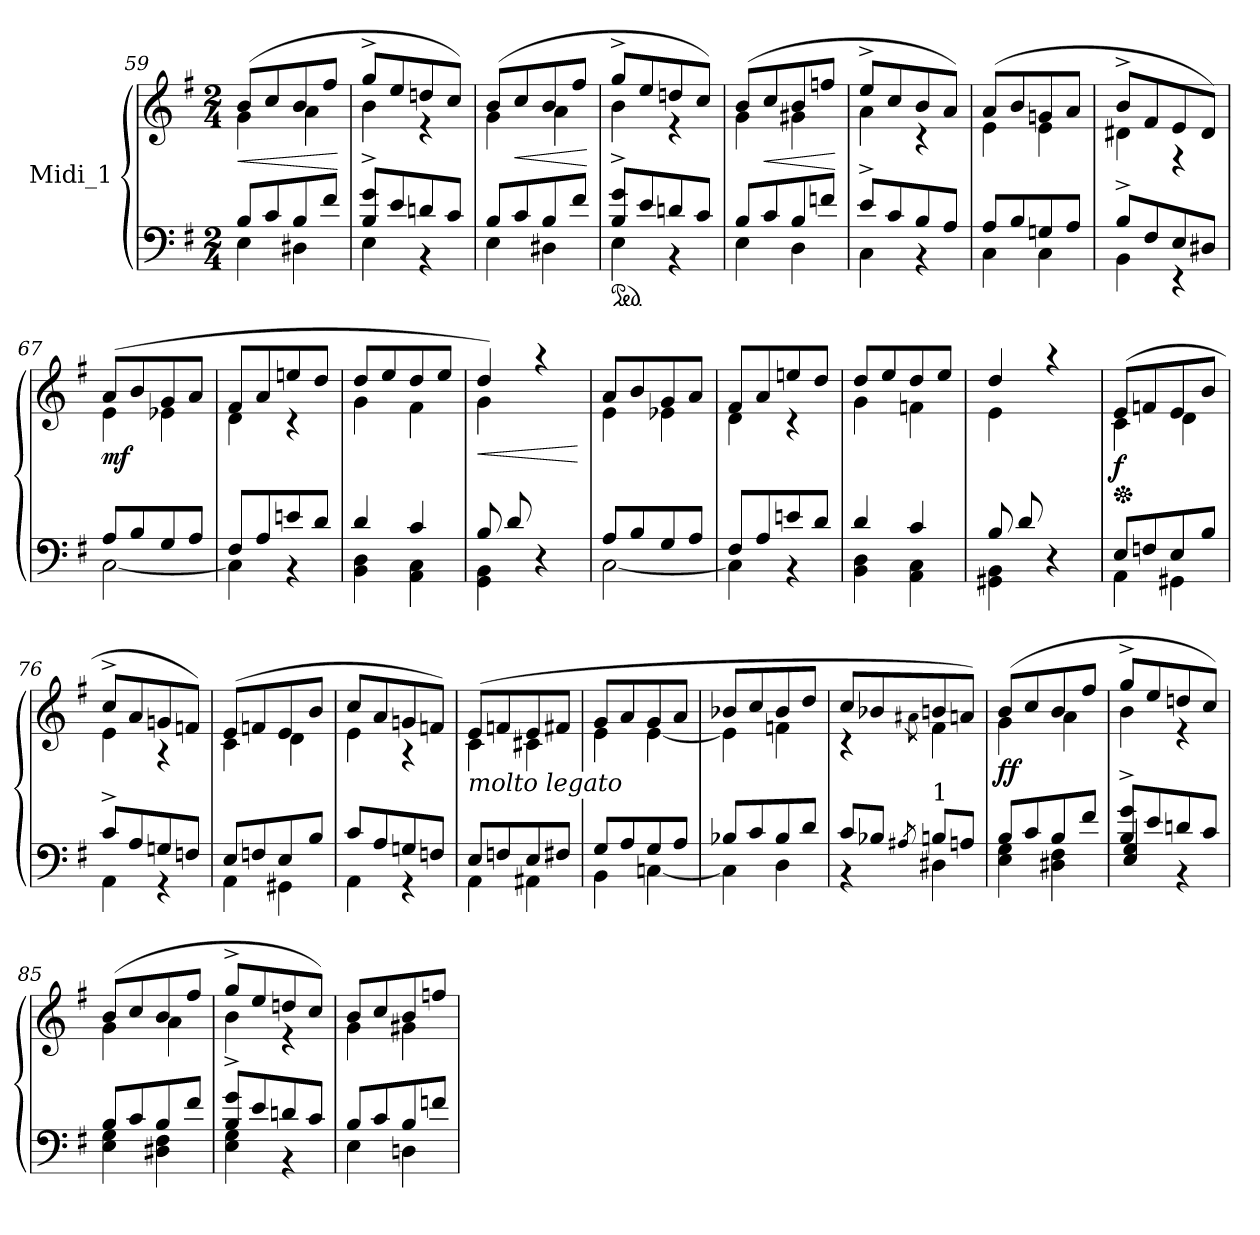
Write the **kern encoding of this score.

**kern	**kern	**dynam
*part1	*part1	*part1
*staff2	*staff1	*staff1/2
*I"Midi_1	*	*
*clefF4	*clefG2	*
*k[f#]	*k[f#]	*
*G:	*G:	*
*M2/4	*M2/4	*
=59	=59	=59
*^	*	*
!	!	!	!LO:HP:b
*	*	*^	*
8B/L	4E\	(8b/L	4g\	<
8c/	.	8cc/	.	.
8B/	4D#X\	8b/	4a\	.
8f#/J	.	8ff#/J	.	.
*v	*v	*	*	*
*	*v	*v	*
.	.	[
=60	=60	=60
*^	*^	*
8B/^ 8g/^L	4E\	8gg^/L	4b\	.
8e/	.	8ee/	.	.
8dni/	4r	8ddni/	4r	.
8c/J	.	8cc/J)	.	.
=61	=61	=61	=61	=61
8B/L	4E\	(>8b/L	4g\	.
!	!	!	!	!LO:HP:b
8c/	.	8cc/	.	<
8B/	4D#X\	8b/	4a\	.
8f#/J	.	8ff#/J	.	.
*v	*v	*	*	*
*	*v	*v	*
.	.	[
=62	=62	=62
*ped	*	*
*^	*^	*
8B/^ 8g/^L	4E\	8gg^/L	4b\	.
8e/	.	8ee/	.	.
8dni/	4r	8ddni/	4r	.
8c/J	.	8cc/J)	.	.
=63	=63	=63	=63	=63
8B/L	4E\	(>8b/L	4g\	.
!	!	!	!	!LO:HP:b
8c/	.	8cc/	.	<
8B/	4D\	8b/	4g#X\	.
8fn/J	.	8ffn/J	.	.
*v	*v	*	*	*
*	*v	*v	*
.	.	[
=64	=64	=64
*^	*^	*
8e^/L	4C\	8ee^/L	4a\	.
8c/	.	8cc/	.	.
8B/	4r	8b/	4r	.
8A/J	.	8a/J)	.	.
=65	=65	=65	=65	=65
8A/L	4C\	(>8a/L	4e\	.
8B/	.	8b/	.	.
8Gni/	4C\	8gni/	4e\	.
8A/J	.	8a/J	.	.
=66	=66	=66	=66	=66
8B^/L	4BB\	8b^/L	4d#X\	.
8F#/	.	8f#/	.	.
8E/	4r	8e/	4r	.
8D#X/J	.	8d#/J)	.	.
!!LO:LB:g=z	!!
=67	=67	=67	=67	=67
!	!	!	!	!LO:DY:b
8A/L	[2C\	(8a/L	4e\	mf
8B/	.	8b/	.	.
8G/	.	8g/	4e-X\	.
8A/J	.	8a/J	.	.
=68	=68	=68	=68	=68
8F#/L	4C\]	8f#/L	4d\	.
8A/	.	8a/	.	.
8eni/	4r	8eeni/	4r	.
8d/J	.	8dd/J	.	.
=69	=69	=69	=69	=69
4d/	4BB\ 4D\	8dd/L	4g\	.
.	.	8ee/	.	.
4c/	4AA\ 4C\	8dd/	4f#\	.
.	.	8ee/J	.	.
*	*	*v	*v	*
=70	=70	=70	=70
!	!	!	!LO:HP:b
*	*	*^	*
*	*	*	*^	*
(<8B/L	4GG\ 4BB\	4dd/)	4g\	4ryy	<
8d/	.	.	.	.	.
4ryy	4r	4r	4ryy	8b\	.
.	.	.	.	8g\J	.
*v	*v	*	*	*	*
*	*v	*v	*v	*
.	.	[
=71	=71	=71
*^	*^	*
8A/L	[2C\	(>8a/L	4e\)	.
8B/	.	8b/	.	.
8G/	.	8g/	4e-X\	.
8A/J	.	8a/J	.	.
=72	=72	=72	=72	=72
8F#/L	4C\]	8f#/L	4d\	.
8A/	.	8a/	.	.
8eni/	4r	8eeni/	4r	.
8d/J	.	8dd/J	.	.
=73	=73	=73	=73	=73
4d/	4BB\ 4D\	8dd/L	4g\	.
.	.	8ee/	.	.
4c/	4AA\ 4C\	8dd/	4fn\	.
.	.	8ee/J	.	.
=74	=74	=74	=74	=74
*	*	*	*^	*
(<8B/L	4GG#X\ 4BB\	4dd/)	4e\	4ryy	.
8d/	.	.	.	.	.
4ryy	4r	4r	4ryy	8b\	.
.	.	.	.	8e\J)	.
*	*	*v	*v	*v	*
!!LO:LB:g=z
=75	=75	=75	=75
*	*	*Xped	*
*	*	*^	*
*	*	*	*^	*
!	!	!	!	!	!LO:DY:b
*	*	*	*v	*v	*
8E/L	4AA\	(8e/L	4c\	f
8Fn/	.	8fn/	.	.
8E/	4GG#X\	8e/	4d\	.
8B/J	.	8b/J	.	.
=76	=76	=76	=76	=76
8c^/L	4AA\	8cc^/L	4e\	.
8A/	.	8a/	.	.
8Gni/	4r	8gni/	4r	.
8Fn/J	.	8fn/J)	.	.
=77	=77	=77	=77	=77
8E/L	4AA\	(>8e/L	4c\	.
8Fn/	.	8fn/	.	.
8E/	4GG#X\	8e/	4d\	.
8B/J	.	8b/J	.	.
=78	=78	=78	=78	=78
8c/L	4AA\	8cc/L	4e\	.
8A/	.	8a/	.	.
8Gni/	4r	8gni/	4r	.
8Fn/J	.	8fn/J)	.	.
=79	=79	=79	=79	=79
!	!	!LO:TX:b:i:t=molto legato	!	!
8E/L	4AA\	(>8e/L	4c\	.
8Fn/	.	8fn/	.	.
8E/	4AA#X\	8e/	4c#X\	.
8F#X/J	.	8f#X/J	.	.
=80	=80	=80	=80	=80
8G/L	4BB\	8g/L	4e\	.
8A/	.	8a/	.	.
8G/	[4Cni\	8g/	[4e\	.
8A/J	.	8a/J	.	.
=81	=81	=81	=81	=81
8B-X/L	4C\]	8b-X/L	4e\]	.
8c/	.	8cc/	.	.
8B-/	4D\	8b-/	4fn\	.
8d/J	.	8dd/J	.	.
=82	=82	=82	=82	=82
8c/L	4r	8cc/L	4r	.
8B-X/J	.	8b-X/	.	.
8qA#X/	.	.	8qa#X\	.
!LO:TX:a:t=1	!	!	!	!
8Bn/L	4D#X\	8bn/	4f#i\	.
8An/J	.	8ani/J)	.	.
!!LO:LB:g=z	!!
=83	=83	=83	=83	=83
!	!	!	!	!LO:DY:b
8B/L	4E\ 4G\	(8b/L	4g\	ff
8c/	.	8cc/	.	.
8B/	4D#X\ 4F#\	8b/	4a\	.
8f#/J	.	8ff#/J	.	.
=84	=84	=84	=84	=84
8B/^> 8g/^>L	4E/ 4G/	8gg^/L	4b\	.
8e/	.	8ee/	.	.
8dni/	4r	8ddni/	4r	.
8c/J	.	8cc/J)	.	.
=85	=85	=85	=85	=85
8B/L	4E\ 4G\	(8b/L	4g\	.
8c/	.	8cc/	.	.
8B/	4D#X\ 4F#\	8b/	4a\	.
8f#/J	.	8ff#/J	.	.
=86	=86	=86	=86	=86
8B/^ 8g/^L	4E\ 4G\	8gg^/L	4b\	.
8e/	.	8ee/	.	.
8dni/	4r	8ddni/	4r	.
8c/J	.	8cc/J)	.	.
=87	=87	=87	=87	=87
8B/L	4E\	8b/L	4g\	.
8c/	.	8cc/	.	.
8B/	4Dni\	8b/	4g#X\	.
8fn/J	.	8ffn/J	.	.
*v	*v	*	*	*
*	*v	*v	*
=	=	=
*-	*-	*-
